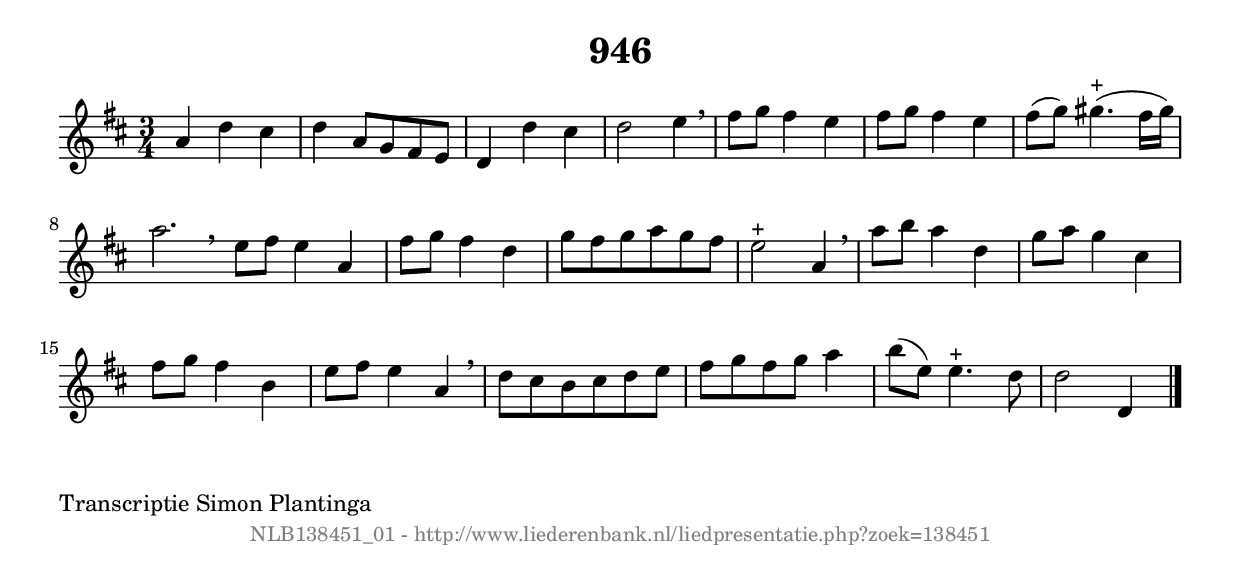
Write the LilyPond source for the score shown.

%
% produced by wce2krn 1.64 (7 June 2014)
%
\version"2.16"
#(append! paper-alist '(("long" . (cons (* 210 mm) (* 2000 mm)))))
#(set-default-paper-size "long")
sb = {\breathe}
mBreak = {\breathe }
bBreak = {\breathe }
x = {\once\override NoteHead #'style = #'cross }
gl=\glissando
itime={\override Staff.TimeSignature #'stencil = ##f }
ficta = {\once\set suggestAccidentals = ##t}
fine = {\once\override Score.RehearsalMark #'self-alignment-X = #1 \mark \markup {\italic{Fine}}}
dc = {\once\override Score.RehearsalMark #'self-alignment-X = #1 \mark \markup {\italic{D.C.}}}
dcf = {\once\override Score.RehearsalMark #'self-alignment-X = #1 \mark \markup {\italic{D.C. al Fine}}}
dcc = {\once\override Score.RehearsalMark #'self-alignment-X = #1 \mark \markup {\italic{D.C. al Coda}}}
ds = {\once\override Score.RehearsalMark #'self-alignment-X = #1 \mark \markup {\italic{D.S.}}}
dsf = {\once\override Score.RehearsalMark #'self-alignment-X = #1 \mark \markup {\italic{D.S. al Fine}}}
dsc = {\once\override Score.RehearsalMark #'self-alignment-X = #1 \mark \markup {\italic{D.S. al Coda}}}
pv = {\set Score.repeatCommands = #'((volta "1"))}
sv = {\set Score.repeatCommands = #'((volta "2"))}
tv = {\set Score.repeatCommands = #'((volta "3"))}
qv = {\set Score.repeatCommands = #'((volta "4"))}
xv = {\set Score.repeatCommands = #'((volta #f))}
\header{ tagline = ""
title = "946"
}
\score {{
\key d \major
\relative g'
{
\set melismaBusyProperties = #'()
\time 3/4
\tempo 4=120
\override Score.MetronomeMark #'transparent = ##t
\override Score.RehearsalMark #'break-visibility = #(vector #t #t #f)
a4 d4 cis4 | d4 a8 g8 fis8 e8 | d4 d'4 cis4 | d2 e4 \sb | fis8 g8 fis4 e4 | fis8 g8 fis4 e4 | fis8( g8) gis4.(^"+" fis16 gis16) | a2. \bar ":|:" \bBreak
e8 fis8 e4 a,4 | fis'8 g8 fis4 d4 | g8 fis8 g8 a8 g8 fis8 | e2^"+" a,4 \sb | a'8 b8 a4 d,4 | g8 a8 g4 cis,4 | fis8 g8 fis4 b,4 | e8 fis8 e4 a,4 | \mBreak \bar "|"
d8 cis8 b8 cis8 d8 e8 | fis8 g8 fis8 g8 a4 | b8( e,8) e4.^"+" d8 | d2 d,4 \bar "|."
 }}
 \midi { }
 \layout {
            indent = 0.0\cm
}
}
\markup { \wordwrap-string #" 
Transcriptie Simon Plantinga
"}
\markup { \vspace #0 } \markup { \with-color #grey \fill-line { \center-column { \smaller "NLB138451_01 - http://www.liederenbank.nl/liedpresentatie.php?zoek=138451" } } }
